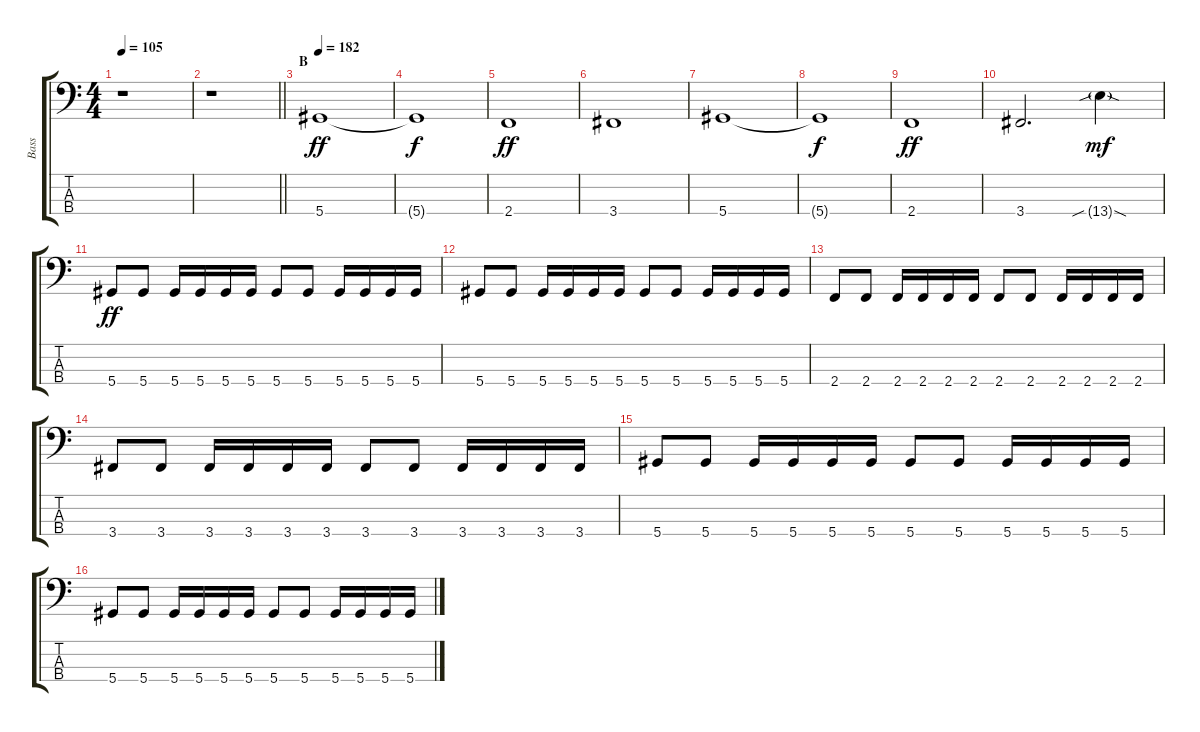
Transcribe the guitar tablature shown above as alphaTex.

\track ("Bass" "Bass") {instrument electricbasspick}
\staff {score tabs}
\tuning (Gb2 Db2 Ab1 Eb1) {hide}
\ts (4 4)
\tempo 105
\clef f4
\ks c
r.1{dy ff} |
\barLineRight lightlight
r.1 |
\section ("" "B")
\tempo 182
5.4.1 |
5.4{t}.1{dy f} |
2.4.1{dy ff} |
3.4.1 |
5.4.1 |
5.4{t}.1{dy f} |
2.4.1{dy ff} |
3.4.2{d} 13.4{sib sod g}.4{dy mf} |
5.4.8{dy ff} 5.4.8 5.4.16 5.4.16 5.4.16 5.4.16 5.4.8 5.4.8 5.4.16 5.4.16 5.4.16 5.4.16 |
5.4.8 5.4.8 5.4.16 5.4.16 5.4.16 5.4.16 5.4.8 5.4.8 5.4.16 5.4.16 5.4.16 5.4.16 |
2.4.8 2.4.8 2.4.16 2.4.16 2.4.16 2.4.16 2.4.8 2.4.8 2.4.16 2.4.16 2.4.16 2.4.16 |
3.4.8 3.4.8 3.4.16 3.4.16 3.4.16 3.4.16 3.4.8 3.4.8 3.4.16 3.4.16 3.4.16 3.4.16 |
5.4.8 5.4.8 5.4.16 5.4.16 5.4.16 5.4.16 5.4.8 5.4.8 5.4.16 5.4.16 5.4.16 5.4.16 |
5.4.8 5.4.8 5.4.16 5.4.16 5.4.16 5.4.16 5.4.8 5.4.8 5.4.16 5.4.16 5.4.16 5.4.16
